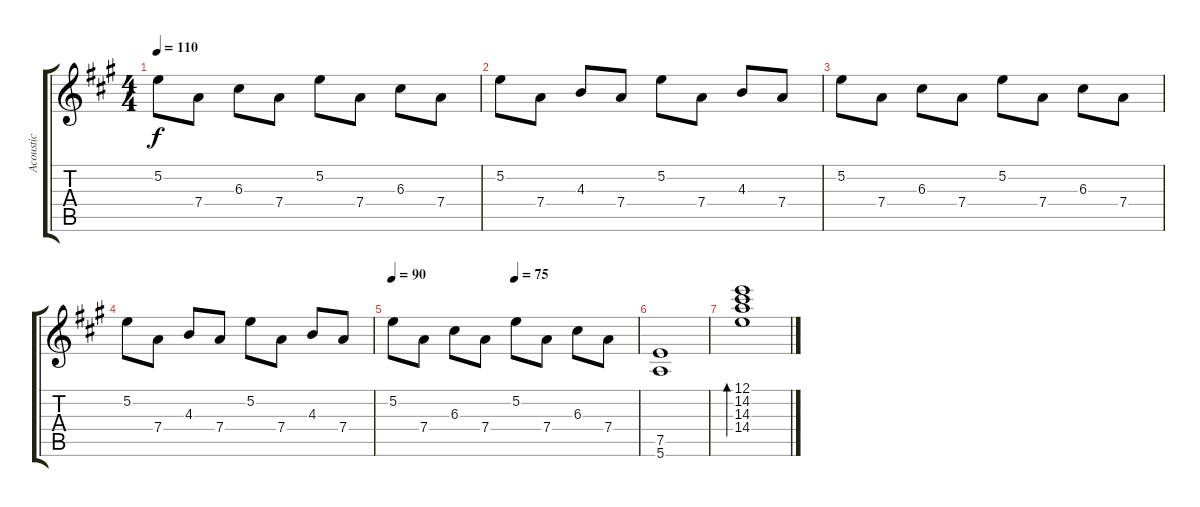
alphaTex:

\track ("Acoustic" "Acoustic") {instrument acousticguitarsteel}
\staff {score tabs}
\tuning (E4 B3 G3 D3 A2 E2) {hide}
\ts (4 4)
\tempo 110
\clef g2
\ks a
5.2.8{dy f} 7.4.8 6.3.8 7.4.8 5.2.8 7.4.8 6.3.8 7.4.8 |
5.2.8 7.4.8 4.3.8 7.4.8 5.2.8 7.4.8 4.3.8 7.4.8 |
5.2.8 7.4.8 6.3.8 7.4.8 5.2.8 7.4.8 6.3.8 7.4.8 |
5.2.8 7.4.8 4.3.8 7.4.8 5.2.8 7.4.8 4.3.8 7.4.8 |
\tempo 90
\tempo (75 0.5)
5.2.8 7.4.8 6.3.8 7.4.8 5.2.8 7.4.8 6.3.8 7.4.8 |
(7.5 5.6).1 |
(12.1 14.2 14.3 14.4).1{bd 30}
